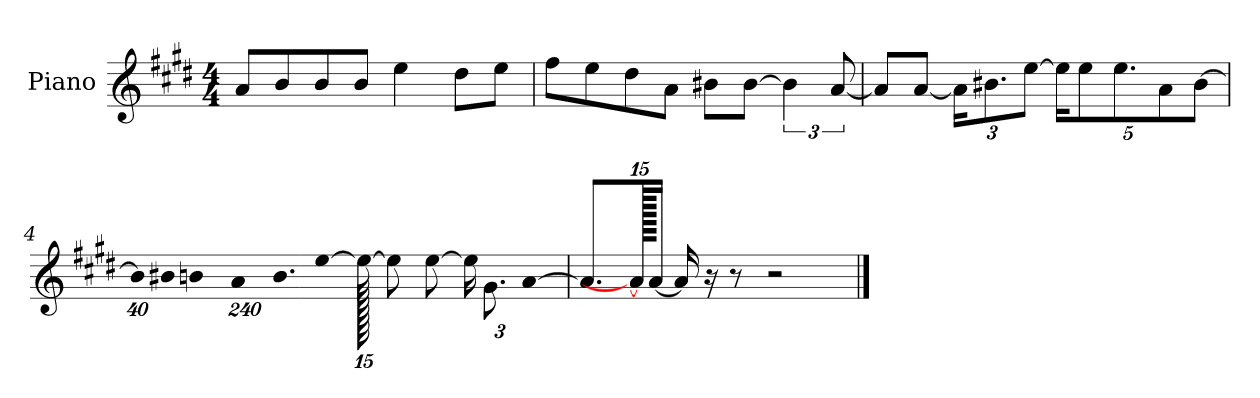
**kern
*part1
*staff1
*I"Piano
*I'P-no
*clefG2
*k[f#c#g#d#]
*M4/4
*MM90
=1
8a/L
8b/
8b/
8b/J
4ee\
8dd#\L
8ee\J
=2
8ff#\L
8ee\
8dd#\
8a\J
8b#X\L
[8b#\J
6b#\]
[12a/
=3
8a/L]
[8a/J
*Xbrackettup
24a\KL]
12.b#X\
[12ee\J
20ee\KL]
10ee\
10.ee\
10a\
[10b#\J
!!LO:LB:g=z
=4
!LO:N:vis=32
640%23b#\KLL]
!LO:N:vis=16
1920%137b#X\
!LO:N:vis=32
640%23bn\JK
!LO:N:vis=8
960%137a\
!LO:N:vis=16.
960%103b\L
[384%41ee\J
1920ee\_
8ee\L]
[8ee\J
24ee\KL]
12.g#\
[640%53a\J
=5
8.a/L]
1920a\_
[16a/Jk
16a/]
16r
8r
2r
==
*-
